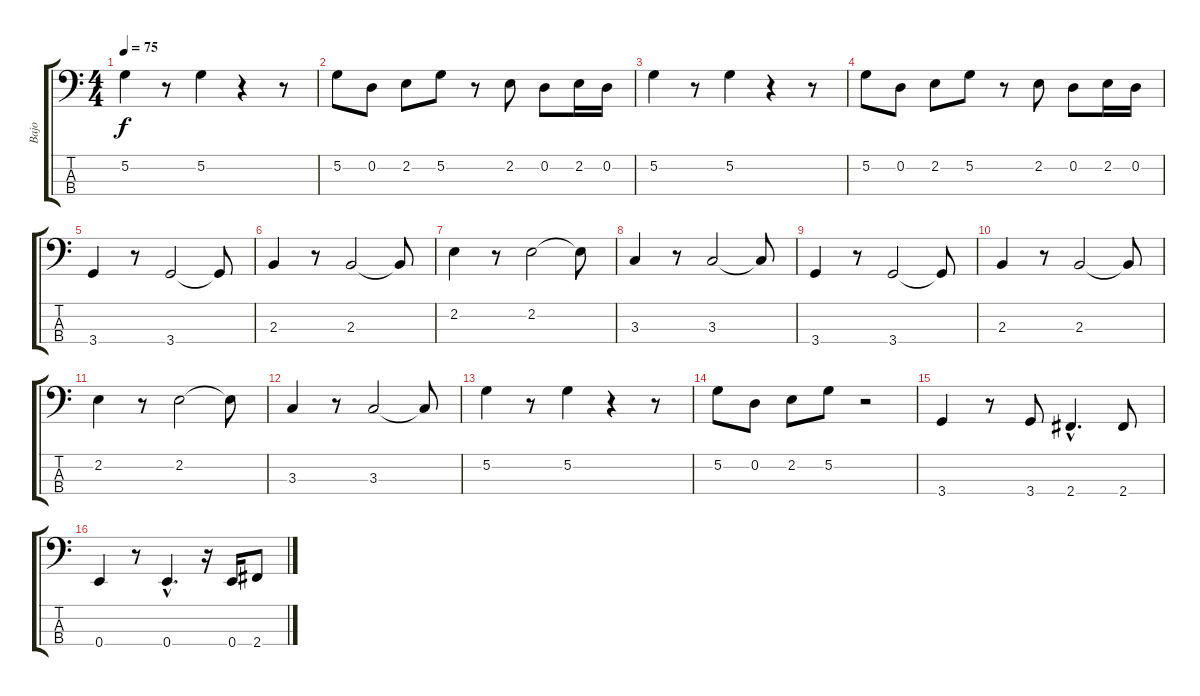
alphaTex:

\track ("Bajo" "Bajo") {instrument electricbassfinger}
\staff {score tabs}
\tuning (G2 D2 A1 E1) {hide}
\ts (4 4)
\tempo 75
\clef f4
\ks c
5.2.4{dy f instrument electricbassfinger} r.8 5.2.4 r.4 r.8 |
5.2.8 0.2.8 2.2.8 5.2.8 r.8 2.2.8 0.2.8 2.2.16 0.2.16 |
5.2.4 r.8 5.2.4 r.4 r.8 |
5.2.8 0.2.8 2.2.8 5.2.8 r.8 2.2.8 0.2.8 2.2.16 0.2.16 |
3.4.4 r.8 3.4.2 3.4{t}.8 |
2.3.4 r.8 2.3.2 2.3{t}.8 |
2.2.4 r.8 2.2.2 2.2{t}.8 |
3.3.4 r.8 3.3.2 3.3{t}.8 |
3.4.4 r.8 3.4.2 3.4{t}.8 |
2.3.4 r.8 2.3.2 2.3{t}.8 |
2.2.4 r.8 2.2.2 2.2{t}.8 |
3.3.4 r.8 3.3.2 3.3{t}.8 |
5.2.4 r.8 5.2.4 r.4 r.8 |
5.2.8 0.2.8 2.2.8 5.2.8 r.2 |
3.4.4 r.8 3.4.8 2.4{hac}.4{d} 2.4.8 |
0.4.4 r.8 0.4{hac}.4{d} r.16 0.4.16 2.4.8
